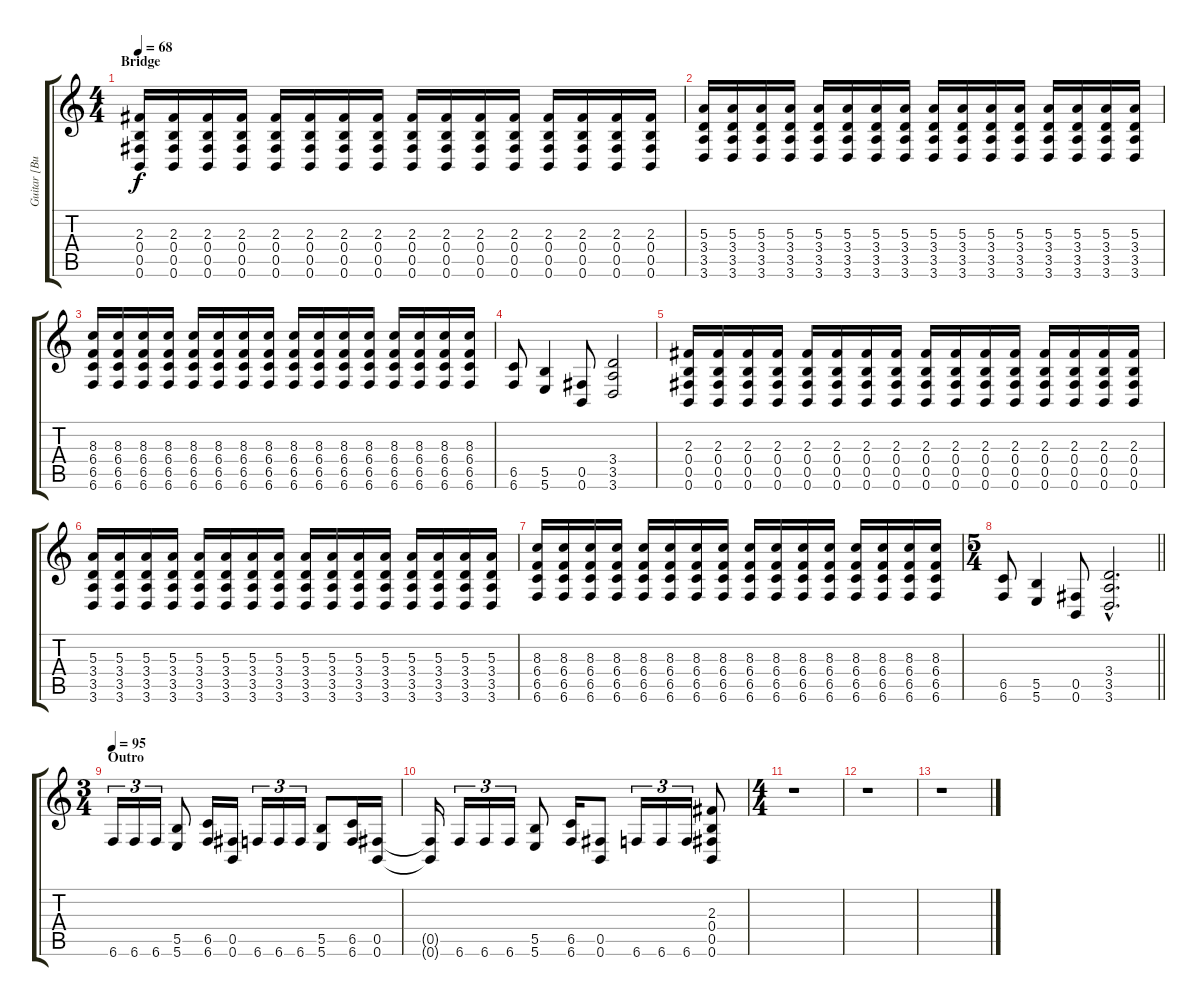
\track ("Guitar [Buzz Osbourne]" "Guitar [Bu") {instrument distortionguitar}
\staff {score tabs}
\tuning (Db4 Ab3 E3 B2 Gb2 B1) {hide}
\ts (4 4)
\section ("" "Bridge")
\tempo 68
\clef g2
\ks c
(2.3 0.4 0.5 0.6).16{dy f} (2.3 0.4 0.5 0.6).16 (2.3 0.4 0.5 0.6).16 (2.3 0.4 0.5 0.6).16 (2.3 0.4 0.5 0.6).16 (2.3 0.4 0.5 0.6).16 (2.3 0.4 0.5 0.6).16 (2.3 0.4 0.5 0.6).16 (2.3 0.4 0.5 0.6).16 (2.3 0.4 0.5 0.6).16 (2.3 0.4 0.5 0.6).16 (2.3 0.4 0.5 0.6).16 (2.3 0.4 0.5 0.6).16 (2.3 0.4 0.5 0.6).16 (2.3 0.4 0.5 0.6).16 (2.3 0.4 0.5 0.6).16 |
(5.3 3.4 3.5 3.6).16 (5.3 3.4 3.5 3.6).16 (5.3 3.4 3.5 3.6).16 (5.3 3.4 3.5 3.6).16 (5.3 3.4 3.5 3.6).16 (5.3 3.4 3.5 3.6).16 (5.3 3.4 3.5 3.6).16 (5.3 3.4 3.5 3.6).16 (5.3 3.4 3.5 3.6).16 (5.3 3.4 3.5 3.6).16 (5.3 3.4 3.5 3.6).16 (5.3 3.4 3.5 3.6).16 (5.3 3.4 3.5 3.6).16 (5.3 3.4 3.5 3.6).16 (5.3 3.4 3.5 3.6).16 (5.3 3.4 3.5 3.6).16 |
(8.3 6.4 6.5 6.6).16 (8.3 6.4 6.5 6.6).16 (8.3 6.4 6.5 6.6).16 (8.3 6.4 6.5 6.6).16 (8.3 6.4 6.5 6.6).16 (8.3 6.4 6.5 6.6).16 (8.3 6.4 6.5 6.6).16 (8.3 6.4 6.5 6.6).16 (8.3 6.4 6.5 6.6).16 (8.3 6.4 6.5 6.6).16 (8.3 6.4 6.5 6.6).16 (8.3 6.4 6.5 6.6).16 (8.3 6.4 6.5 6.6).16 (8.3 6.4 6.5 6.6).16 (8.3 6.4 6.5 6.6).16 (8.3 6.4 6.5 6.6).16 |
(6.5 6.6).8 (5.5 5.6).4 (0.5 0.6).8 (3.4 3.5 3.6).2 |
(2.3 0.4 0.5 0.6).16 (2.3 0.4 0.5 0.6).16 (2.3 0.4 0.5 0.6).16 (2.3 0.4 0.5 0.6).16 (2.3 0.4 0.5 0.6).16 (2.3 0.4 0.5 0.6).16 (2.3 0.4 0.5 0.6).16 (2.3 0.4 0.5 0.6).16 (2.3 0.4 0.5 0.6).16 (2.3 0.4 0.5 0.6).16 (2.3 0.4 0.5 0.6).16 (2.3 0.4 0.5 0.6).16 (2.3 0.4 0.5 0.6).16 (2.3 0.4 0.5 0.6).16 (2.3 0.4 0.5 0.6).16 (2.3 0.4 0.5 0.6).16 |
(5.3 3.4 3.5 3.6).16 (5.3 3.4 3.5 3.6).16 (5.3 3.4 3.5 3.6).16 (5.3 3.4 3.5 3.6).16 (5.3 3.4 3.5 3.6).16 (5.3 3.4 3.5 3.6).16 (5.3 3.4 3.5 3.6).16 (5.3 3.4 3.5 3.6).16 (5.3 3.4 3.5 3.6).16 (5.3 3.4 3.5 3.6).16 (5.3 3.4 3.5 3.6).16 (5.3 3.4 3.5 3.6).16 (5.3 3.4 3.5 3.6).16 (5.3 3.4 3.5 3.6).16 (5.3 3.4 3.5 3.6).16 (5.3 3.4 3.5 3.6).16 |
(8.3 6.4 6.5 6.6).16 (8.3 6.4 6.5 6.6).16 (8.3 6.4 6.5 6.6).16 (8.3 6.4 6.5 6.6).16 (8.3 6.4 6.5 6.6).16 (8.3 6.4 6.5 6.6).16 (8.3 6.4 6.5 6.6).16 (8.3 6.4 6.5 6.6).16 (8.3 6.4 6.5 6.6).16 (8.3 6.4 6.5 6.6).16 (8.3 6.4 6.5 6.6).16 (8.3 6.4 6.5 6.6).16 (8.3 6.4 6.5 6.6).16 (8.3 6.4 6.5 6.6).16 (8.3 6.4 6.5 6.6).16 (8.3 6.4 6.5 6.6).16 |
\ts (5 4)
\barLineRight lightlight
(6.5 6.6).8 (5.5 5.6).4 (0.5 0.6).8 (3.4{hac} 3.5{hac} 3.6{hac}).2{d} |
\ts (3 4)
\section ("" "Outro")
\tempo 95
6.6.16{tu (3 2)} 6.6.16{tu (3 2)} 6.6.16{tu (3 2)} (5.5 5.6).8 (6.5 6.6).16 (0.5 0.6).16 6.6.16{tu (3 2)} 6.6.16{tu (3 2)} 6.6.16{tu (3 2)} (5.5 5.6).8 (6.5 6.6).16 (0.5 0.6).16 |
(0.5{t} 0.6{t}).16 6.6.16{tu (3 2)} 6.6.16{tu (3 2)} 6.6.16{tu (3 2)} (5.5 5.6).8 (6.5 6.6).16 (0.5 0.6).8 6.6.16{tu (3 2)} 6.6.16{tu (3 2)} 6.6.16{tu (3 2)} (2.3 0.4 0.5 0.6).8 |
\ts (4 4)
r.1 |
r.1 |
r.1
